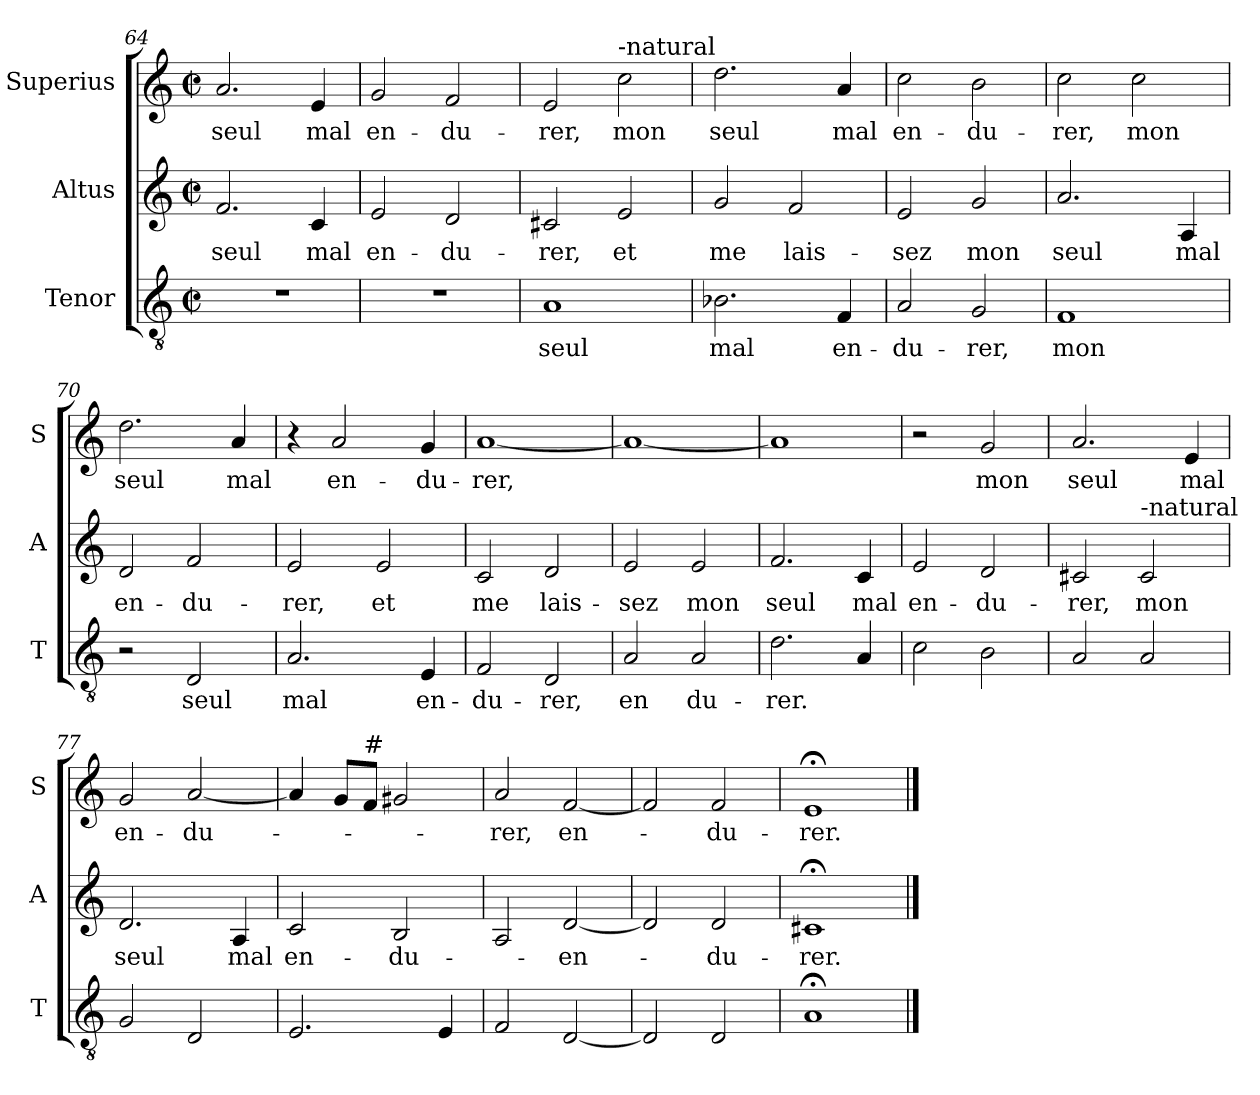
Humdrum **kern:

**kern	**text	**kern	**text	**kern	**text
*part3	*part3	*part2	*part2	*part1	*part1
*staff3	*staff3	*staff2	*staff2	*staff1	*staff1
*I"Tenor	*	*I"Altus	*	*I"Superius	*
*I'T	*	*I'A	*	*I'S	*
*clefGv2	*	*clefG2	*	*clefG2	*
*k[]	*	*k[]	*	*k[]	*
*C:	*	*C:	*	*C:	*
*M2/2	*	*M2/2	*	*M2/2	*
*met(c|)	*	*met(c|)	*	*met(c|)	*
=64	=64	=64	=64	=64	=64
!	!	!	!LO:LY:b	!	!LO:LY:b
1r	.	2.f/	seul	2.a/	seul
!	!	!	!LO:LY:b	!	!LO:LY:b
.	.	4c/	mal	4e/	mal
=65	=65	=65	=65	=65	=65
!	!	!	!LO:LY:b	!	!LO:LY:b
1r	.	2e/	en-	2g/	en-
!	!	!	!LO:LY:b	!	!LO:LY:b
.	.	2d/	-du-	2f/	-du-
=66	=66	=66	=66	=66	=66
!	!LO:LY:b	!	!LO:LY:b	!	!LO:LY:b
1A	seul	2c#X/	-rer,	2e/	-rer,
!	!	!	!	!LO:TX:a:t=-natural	!
!	!	!	!LO:LY:b	!	!LO:LY:b
.	.	2e/	et	2cc\	mon
!!LO:PB:g=z
=67	=67	=67	=67	=67	=67
!	!LO:LY:b	!	!LO:LY:b	!	!LO:LY:b
2.B-X\	mal	2g/	me	2.dd\	seul
!	!	!	!LO:LY:b	!	!
.	.	2f/	lais-	.	.
!	!LO:LY:b	!	!	!	!LO:LY:b
4F/	en-	.	.	4a/	mal
=68	=68	=68	=68	=68	=68
!	!LO:LY:b	!	!LO:LY:b	!	!LO:LY:b
2A/	-du-	2e/	-sez	2cc\	en-
!	!LO:LY:b	!	!LO:LY:b	!	!LO:LY:b
2G/	-rer,	2g/	mon	2b\	-du-
=69	=69	=69	=69	=69	=69
!	!LO:LY:b	!	!LO:LY:b	!	!LO:LY:b
1F	mon	2.a/	seul	2cc\	-rer,
!	!	!	!	!	!LO:LY:b
.	.	.	.	2cc\	mon
!	!	!	!LO:LY:b	!	!
.	.	4A/	mal	.	.
=70	=70	=70	=70	=70	=70
!	!	!	!LO:LY:b	!	!LO:LY:b
2r	.	2d/	en-	2.dd\	seul
!	!LO:LY:b	!	!LO:LY:b	!	!
2D/	seul	2f/	-du-	.	.
!	!	!	!	!	!LO:LY:b
.	.	.	.	4a/	mal
=71	=71	=71	=71	=71	=71
!	!LO:LY:b	!	!LO:LY:b	!	!
2.A/	mal	2e/	-rer,	4r	.
!	!	!	!	!	!LO:LY:b
.	.	.	.	2a/	en-
!	!	!	!LO:LY:b	!	!
.	.	2e/	et	.	.
!	!LO:LY:b	!	!	!	!LO:LY:b
4E/	en-	.	.	4g/	-du-
!!LO:LB:g=z
=72	=72	=72	=72	=72	=72
!	!LO:LY:b	!	!LO:LY:b	!	!LO:LY:b
2F/	-du-	2c/	me	[1a	-rer,
!	!LO:LY:b	!	!LO:LY:b	!	!
2D/	-rer,	2d/	lais-	.	.
=73	=73	=73	=73	=73	=73
!	!LO:LY:b	!	!LO:LY:b	!	!
2A/	en	2e/	-sez	1a_	.
!	!LO:LY:b	!	!LO:LY:b	!	!
2A/	du-	2e/	mon	.	.
=74	=74	=74	=74	=74	=74
!	!LO:LY:b	!	!LO:LY:b	!	!
2.d\	-rer.	2.f/	seul	1a]	.
!	!	!	!LO:LY:b	!	!
4A/	.	4c/	mal	.	.
=75	=75	=75	=75	=75	=75
!	!	!	!LO:LY:b	!	!
2c\	.	2e/	en-	2r	.
!	!	!	!LO:LY:b	!	!LO:LY:b
2B\	.	2d/	-du-	2g/	mon
=76	=76	=76	=76	=76	=76
!	!	!	!LO:LY:b	!	!LO:LY:b
2A/	.	2c#X/	-rer,	2.a/	seul
!	!	!LO:TX:a:t=-natural	!	!	!
!	!	!	!LO:LY:b	!	!
2A/	.	2c#/	mon	.	.
!	!	!	!	!	!LO:LY:b
.	.	.	.	4e/	mal
!!LO:LB:g=z
=77	=77	=77	=77	=77	=77
!	!	!	!LO:LY:b	!	!LO:LY:b
2G/	.	2.d/	seul	2g/	en-
!	!	!	!	!	!LO:LY:b
2D/	.	.	.	[2a/	-du-
!	!	!	!LO:LY:b	!	!
.	.	4A/	mal	.	.
=78	=78	=78	=78	=78	=78
!	!	!	!LO:LY:b	!	!
2.E/	.	2c/	en-	4a/]	.
.	.	.	.	8g/L	.
!	!	!	!	!LO:TX:a:t=#	!
.	.	.	.	8f/J	.
!	!	!	!LO:LY:b	!	!
.	.	2B/	-du-	2g#X/	.
4E/	.	.	.	.	.
=79	=79	=79	=79	=79	=79
!	!	!	!	!	!LO:LY:b
2F/	.	2A/	.	2a/	-rer,
!	!	!	!LO:LY:b	!	!LO:LY:b
[2D/	.	[2d/	-en-	[2f/	en-
=80	=80	=80	=80	=80	=80
2D/]	.	2d/]	.	2f/]	.
!	!	!	!LO:LY:b	!	!LO:LY:b
2D/	.	2d/	-du-	2f/	-du-
=81	=81	=81	=81	=81	=81
!	!	!	!LO:LY:b	!	!LO:LY:b
1A;<	.	1c#X;<	-rer.	1e;<	-rer.
==	==	==	==	==	==
*-	*-	*-	*-	*-	*-
